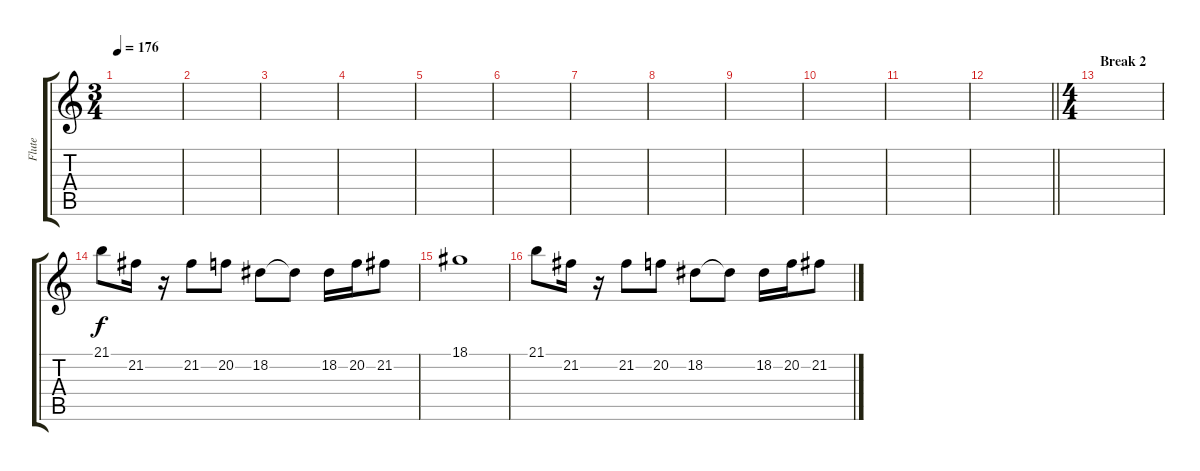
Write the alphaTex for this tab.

\track ("Flute" "Flute") {instrument piccolo}
\staff {score tabs}
\tuning (D4 A3 F3 C3 G2 D2) {hide}
\ts (3 4)
\tempo 176
\clef g2
\ks c
|
|
|
|
|
|
|
|
|
|
|
\barLineRight lightlight
|
\ts (4 4)
\section ("" "Break 2")
|
21.1.8 21.2.16 r.16 21.2.8 20.2.8 18.2.8 18.2{t}.8 18.2.16 20.2.16 21.2.8 |
18.1.1 |
21.1.8 21.2.16 r.16 21.2.8 20.2.8 18.2.8 18.2{t}.8 18.2.16 20.2.16 21.2.8
